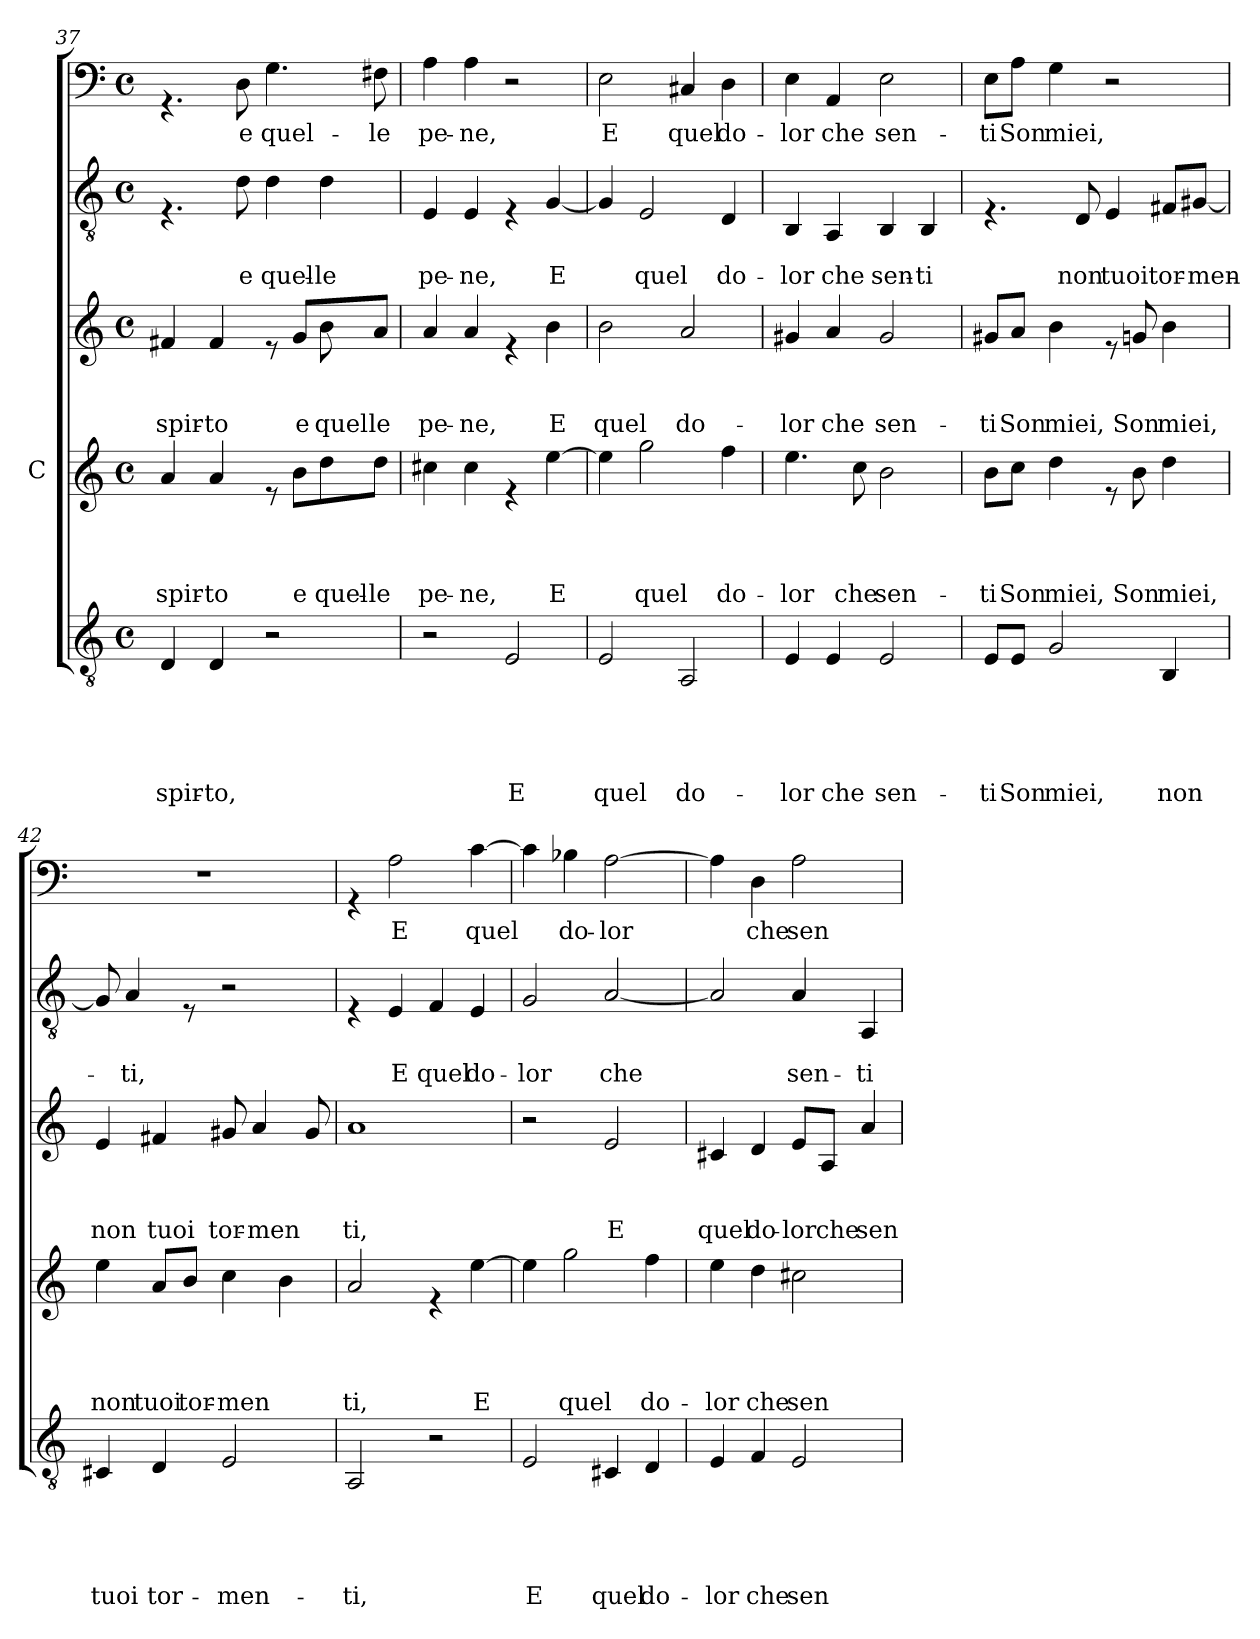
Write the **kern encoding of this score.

**kern	**text	**text	**text	**text	**text	**kern	**text	**text	**text	**text	**kern	**text	**text	**text	**kern	**text	**text	**kern	**text
*part5	*part5	*part5	*part5	*part5	*part5	*part4	*part4	*part4	*part4	*part4	*part3	*part3	*part3	*part3	*part2	*part2	*part2	*part1	*part1
*staff5	*staff5	*staff5	*staff5	*staff5	*staff5	*staff4	*staff4	*staff4	*staff4	*staff4	*staff3	*staff3	*staff3	*staff3	*staff2	*staff2	*staff2	*staff1	*staff1
*	*	*	*	*	*	*I"C	*	*	*	*	*	*	*	*	*	*	*	*	*
*clefGv2	*	*	*	*	*	*clefG2	*	*	*	*	*clefG2	*	*	*	*clefGv2	*	*	*clefF4	*
*k[]	*	*	*	*	*	*k[]	*	*	*	*	*k[]	*	*	*	*k[]	*	*	*k[]	*
*C:	*	*	*	*	*	*C:	*	*	*	*	*C:	*	*	*	*C:	*	*	*C:	*
*M4/4	*	*	*	*	*	*M4/4	*	*	*	*	*M4/4	*	*	*	*M4/4	*	*	*M4/4	*
*met(c)	*	*	*	*	*	*met(c)	*	*	*	*	*met(c)	*	*	*	*met(c)	*	*	*met(c)	*
=37	=37	=37	=37	=37	=37	=37	=37	=37	=37	=37	=37	=37	=37	=37	=37	=37	=37	=37	=37
!	!	!	!	!	!LO:LY:b	!	!	!	!	!LO:LY:b	!	!	!	!LO:LY:b	!	!	!	!	!
*	*	*	*	*	*	*	*	*	*	*	*^	*	*	*	*	*	*	*	*
4D/	.	.	.	.	spir-	4a/	.	.	.	spir-	4f#X/	2.ryy	.	.	spir-	4.rE	.	.	4.rGG	.
!	!	!	!	!	!LO:LY:b	!	!	!	!	!LO:LY:b	!	!	!	!	!LO:LY:b	!	!	!	!	!
4D/	.	.	.	.	-to,	4a/	.	.	.	-to	4f#/	.	.	.	-to	.	.	.	.	.
!	!	!	!	!	!	!	!	!	!	!	!	!	!	!	!	!	!	!LO:LY:b	!	!LO:LY:b
.	.	.	.	.	.	.	.	.	.	.	.	.	.	.	.	8d\	.	e	8D\	e
!	!	!	!	!	!	!	!	!	!	!	!	!	!	!	!	!	!	!LO:LY:b	!	!LO:LY:b
2r	.	.	.	.	.	8re	.	.	.	.	8re	.	.	.	.	4d\	.	quel-	4.G\	quel-
!	!	!	!	!	!	!	!	!	!	!LO:LY:b	!	!	!	!	!LO:LY:b	!	!	!	!	!
.	.	.	.	.	.	8b\L	.	.	.	e	8g/L	.	.	.	e	.	.	.	.	.
!	!	!	!	!	!	!	!	!	!	!LO:LY:b	!	!	!	!	!LO:LY:b	!	!	!LO:LY:b	!	!
.	.	.	.	.	.	8dd\	.	.	.	quel-	8ryy	8b\	.	.	quel-	4d\	.	-le	.	.
!	!	!	!	!	!	!	!	!	!	!LO:LY:b	!	!	!	!	!LO:LY:b	!	!	!	!	!LO:LY:b
.	.	.	.	.	.	8dd\J	.	.	.	-le	8a/J	8ryy	.	.	le	.	.	.	8F#X\	-le
=38	=38	=38	=38	=38	=38	=38	=38	=38	=38	=38	=38	=38	=38	=38	=38	=38	=38	=38	=38	=38
!	!	!	!	!	!	!	!	!	!	!LO:LY:b	!	!	!	!	!LO:LY:b	!	!	!LO:LY:b	!	!LO:LY:b
*	*	*	*	*	*	*	*	*	*	*	*v	*v	*	*	*	*	*	*	*	*
2r	.	.	.	.	.	4cc#X\	.	.	.	pe-	4a/	.	.	-pe-	4E/	.	pe-	4A\	pe-
!	!	!	!	!	!	!	!	!	!	!LO:LY:b	!	!	!	!LO:LY:b	!	!	!LO:LY:b	!	!LO:LY:b
.	.	.	.	.	.	4cc#\	.	.	.	-ne,	4a/	.	.	-ne,	4E/	.	-ne,	4A\	-ne,
!	!	!	!	!	!LO:LY:b	!	!	!	!	!	!	!	!	!	!	!	!	!	!
2E/	.	.	.	.	E	4re	.	.	.	.	4re	.	.	.	4rE	.	.	2r	.
!	!	!	!	!	!	!	!	!	!	!LO:LY:b	!	!	!	!LO:LY:b	!	!	!LO:LY:b	!	!
.	.	.	.	.	.	[>4ee\	.	.	.	E	4b\	.	.	E	[<4G/	.	E	.	.
!!LO:LB:g=z
=39	=39	=39	=39	=39	=39	=39	=39	=39	=39	=39	=39	=39	=39	=39	=39	=39	=39	=39	=39
!	!	!	!	!	!LO:LY:b	!	!	!	!	!	!	!	!	!LO:LY:b	!	!	!	!	!LO:LY:b
2E/	.	.	.	.	quel	4ee\]	.	.	.	.	2b\	.	.	quel	4G/]	.	.	2E\	E
!	!	!	!	!	!	!	!	!	!	!LO:LY:b	!	!	!	!	!	!	!LO:LY:b	!	!
.	.	.	.	.	.	2gg\	.	.	.	quel	.	.	.	.	2E/	.	quel	.	.
!	!	!	!	!	!LO:LY:b	!	!	!	!	!	!	!	!	!LO:LY:b	!	!	!	!	!LO:LY:b
2AA/	.	.	.	.	do-	.	.	.	.	.	2a/	.	.	do-	.	.	.	4C#X/	quel
!	!	!	!	!	!	!	!	!	!	!LO:LY:b	!	!	!	!	!	!	!LO:LY:b	!	!LO:LY:b
.	.	.	.	.	.	4ff\	.	.	.	do-	.	.	.	.	4D/	.	do-	4D\	do-
=40	=40	=40	=40	=40	=40	=40	=40	=40	=40	=40	=40	=40	=40	=40	=40	=40	=40	=40	=40
!	!	!	!	!	!LO:LY:b	!	!	!	!	!LO:LY:b	!	!	!	!LO:LY:b	!	!	!LO:LY:b	!	!LO:LY:b
4E/	.	.	.	.	-lor	4.ee\	.	.	.	-lor	4g#X/	.	.	-lor	4BB/	.	-lor	4E\	-lor
!	!	!	!	!	!LO:LY:b	!	!	!	!	!	!	!	!	!LO:LY:b	!	!	!LO:LY:b	!	!LO:LY:b
4E/	.	.	.	.	che	.	.	.	.	.	4a/	.	.	che	4AA/	.	che	4AA/	che
!	!	!	!	!	!	!	!	!	!	!LO:LY:b	!	!	!	!	!	!	!	!	!
.	.	.	.	.	.	8cc\	.	.	.	che	.	.	.	.	.	.	.	.	.
!	!	!	!	!	!LO:LY:b	!	!	!	!	!LO:LY:b	!	!	!	!LO:LY:b	!	!	!LO:LY:b	!	!LO:LY:b
2E/	.	.	.	.	sen-	2b\	.	.	.	sen-	2g#/	.	.	sen-	4BB/	.	sen-	2E\	sen-
!	!	!	!	!	!	!	!	!	!	!	!	!	!	!	!	!	!LO:LY:b	!	!
.	.	.	.	.	.	.	.	.	.	.	.	.	.	.	4BB/	.	-ti	.	.
=41	=41	=41	=41	=41	=41	=41	=41	=41	=41	=41	=41	=41	=41	=41	=41	=41	=41	=41	=41
!	!	!	!	!	!LO:LY:b	!	!	!	!	!LO:LY:b	!	!	!	!LO:LY:b	!	!	!	!	!LO:LY:b
8E/L	.	.	.	.	-ti	8b\L	.	.	.	-ti	8g#X/L	.	.	-ti	4.rE	.	.	8E\L	-ti
!	!	!	!	!	!LO:LY:b	!	!	!	!	!LO:LY:b	!	!	!	!LO:LY:b	!	!	!	!	!LO:LY:b
8E/J	.	.	.	.	Son	8cc\J	.	.	.	Son	8a/J	.	.	Son	.	.	.	8A\J	Son
!	!	!	!	!	!LO:LY:b	!	!	!	!	!LO:LY:b	!	!	!	!LO:LY:b	!	!	!	!	!LO:LY:b
2G/	.	.	.	.	miei,	4dd\	.	.	.	miei,	4b\	.	.	miei,	.	.	.	4G\	miei,
!	!	!	!	!	!	!	!	!	!	!	!	!	!	!	!	!	!LO:LY:b	!	!
.	.	.	.	.	.	.	.	.	.	.	.	.	.	.	8D/	.	non	.	.
!	!	!	!	!	!	!	!	!	!	!	!	!	!	!	!	!	!LO:LY:b	!	!
.	.	.	.	.	.	8re	.	.	.	.	8re	.	.	.	4E/	.	tuoi	2r	.
!	!	!	!	!	!	!	!	!	!	!LO:LY:b	!	!	!	!LO:LY:b	!	!	!	!	!
.	.	.	.	.	.	8b\	.	.	.	Son	8gn/	.	.	Son	.	.	.	.	.
!	!	!	!	!	!LO:LY:b	!	!	!	!	!LO:LY:b	!	!	!	!LO:LY:b	!	!	!LO:LY:b	!	!
4BB/	.	.	.	.	non	4dd\	.	.	.	miei,	4b\	.	.	miei,	8F#X/L	.	tor-	.	.
!	!	!	!	!	!	!	!	!	!	!	!	!	!	!	!	!	!LO:LY:b	!	!
.	.	.	.	.	.	.	.	.	.	.	.	.	.	.	[<8G#X/J	.	-men-	.	.
=42	=42	=42	=42	=42	=42	=42	=42	=42	=42	=42	=42	=42	=42	=42	=42	=42	=42	=42	=42
!	!	!	!	!	!LO:LY:b	!	!	!	!	!LO:LY:b	!	!	!	!LO:LY:b	!	!	!	!	!
4C#X/	.	.	.	.	tuoi	4ee\	.	.	.	non	4e/	.	.	non	8G#/]	.	.	1r	.
!	!	!	!	!	!	!	!	!	!	!	!	!	!	!	!	!	!LO:LY:b	!	!
.	.	.	.	.	.	.	.	.	.	.	.	.	.	.	4A/	.	-ti,	.	.
!	!	!	!	!	!LO:LY:b	!	!	!	!	!LO:LY:b	!	!	!	!LO:LY:b	!	!	!	!	!
4D/	.	.	.	.	tor-	8a/L	.	.	.	tuoi	4f#X/	.	.	tuoi	.	.	.	.	.
!	!	!	!	!	!	!	!	!	!	!LO:LY:b	!	!	!	!	!	!	!	!	!
.	.	.	.	.	.	8b/J	.	.	.	tor-	.	.	.	.	8rE	.	.	.	.
!	!	!	!	!	!LO:LY:b	!	!	!	!	!LO:LY:b	!	!	!	!LO:LY:b	!	!	!	!	!
2E/	.	.	.	.	-men-	4cc\	.	.	.	-men	8g#X/	.	.	tor-	2r	.	.	.	.
!	!	!	!	!	!	!	!	!	!	!	!	!	!	!LO:LY:b	!	!	!	!	!
.	.	.	.	.	.	.	.	.	.	.	4a/	.	.	-men	.	.	.	.	.
.	.	.	.	.	.	4b\	.	.	.	.	.	.	.	.	.	.	.	.	.
.	.	.	.	.	.	.	.	.	.	.	8g#/	.	.	.	.	.	.	.	.
!!LO:PB:g=z
=43	=43	=43	=43	=43	=43	=43	=43	=43	=43	=43	=43	=43	=43	=43	=43	=43	=43	=43	=43
!	!	!	!	!	!LO:LY:b	!	!	!	!	!LO:LY:b	!	!	!	!LO:LY:b	!	!	!	!	!
2AA/	.	.	.	.	-ti,	2a/	.	.	.	ti,	1a	.	.	ti,	4rE	.	.	4rGG	.
!	!	!	!	!	!	!	!	!	!	!	!	!	!	!	!	!	!LO:LY:b	!	!LO:LY:b
.	.	.	.	.	.	.	.	.	.	.	.	.	.	.	4E/	.	E	2A\	E
!	!	!	!	!	!	!	!	!	!	!	!	!	!	!	!	!	!LO:LY:b	!	!
2r	.	.	.	.	.	4re	.	.	.	.	.	.	.	.	4F/	.	quel	.	.
!	!	!	!	!	!	!	!	!	!	!LO:LY:b	!	!	!	!	!	!	!LO:LY:b	!	!LO:LY:b
.	.	.	.	.	.	[>4ee\	.	.	.	E	.	.	.	.	4E/	.	do-	[>4c\	quel
=44	=44	=44	=44	=44	=44	=44	=44	=44	=44	=44	=44	=44	=44	=44	=44	=44	=44	=44	=44
!	!	!	!	!	!LO:LY:b	!	!	!	!	!	!	!	!	!	!	!	!LO:LY:b	!	!
2E/	.	.	.	.	E	4ee\]	.	.	.	.	2r	.	.	.	2G/	.	-lor	4c\]	.
!	!	!	!	!	!	!	!	!	!	!LO:LY:b	!	!	!	!	!	!	!	!	!LO:LY:b
.	.	.	.	.	.	2gg\	.	.	.	quel	.	.	.	.	.	.	.	4B-X\	do-
!	!	!	!	!	!LO:LY:b	!	!	!	!	!	!	!	!	!LO:LY:b	!	!	!LO:LY:b	!	!LO:LY:b
4C#X/	.	.	.	.	quel	.	.	.	.	.	2e/	.	.	E	[<2A/	.	che	[>2A\	-lor
!	!	!	!	!	!LO:LY:b	!	!	!	!	!LO:LY:b	!	!	!	!	!	!	!	!	!
4D/	.	.	.	.	do-	4ff\	.	.	.	do-	.	.	.	.	.	.	.	.	.
=45	=45	=45	=45	=45	=45	=45	=45	=45	=45	=45	=45	=45	=45	=45	=45	=45	=45	=45	=45
!	!	!	!	!	!LO:LY:b	!	!	!	!	!LO:LY:b	!	!	!	!LO:LY:b	!	!	!	!	!
4E/	.	.	.	.	-lor	4ee\	.	.	.	-lor	4c#X/	.	.	quel	2A/]	.	.	4A\]	.
!	!	!	!	!	!LO:LY:b	!	!	!	!	!LO:LY:b	!	!	!	!LO:LY:b	!	!	!	!	!LO:LY:b
4F/	.	.	.	.	che	4dd\	.	.	.	che	4d/	.	.	do-	.	.	.	4D\	che
!	!	!	!	!	!LO:LY:b	!	!	!	!	!LO:LY:b	!	!	!	!LO:LY:b	!	!	!LO:LY:b	!	!LO:LY:b
2E/	.	.	.	.	sen-	2cc#X\	.	.	.	sen-	8e/L	.	.	-lor	4A/	.	sen-	2A\	sen-
!	!	!	!	!	!	!	!	!	!	!	!	!	!	!LO:LY:b	!	!	!	!	!
.	.	.	.	.	.	.	.	.	.	.	8A/J	.	.	che	.	.	.	.	.
!	!	!	!	!	!	!	!	!	!	!	!	!	!	!LO:LY:b	!	!	!LO:LY:b	!	!
.	.	.	.	.	.	.	.	.	.	.	4a/	.	.	sen-	4AA/	.	-ti	.	.
=	=	=	=	=	=	=	=	=	=	=	=	=	=	=	=	=	=	=	=
*-	*-	*-	*-	*-	*-	*-	*-	*-	*-	*-	*-	*-	*-	*-	*-	*-	*-	*-	*-
